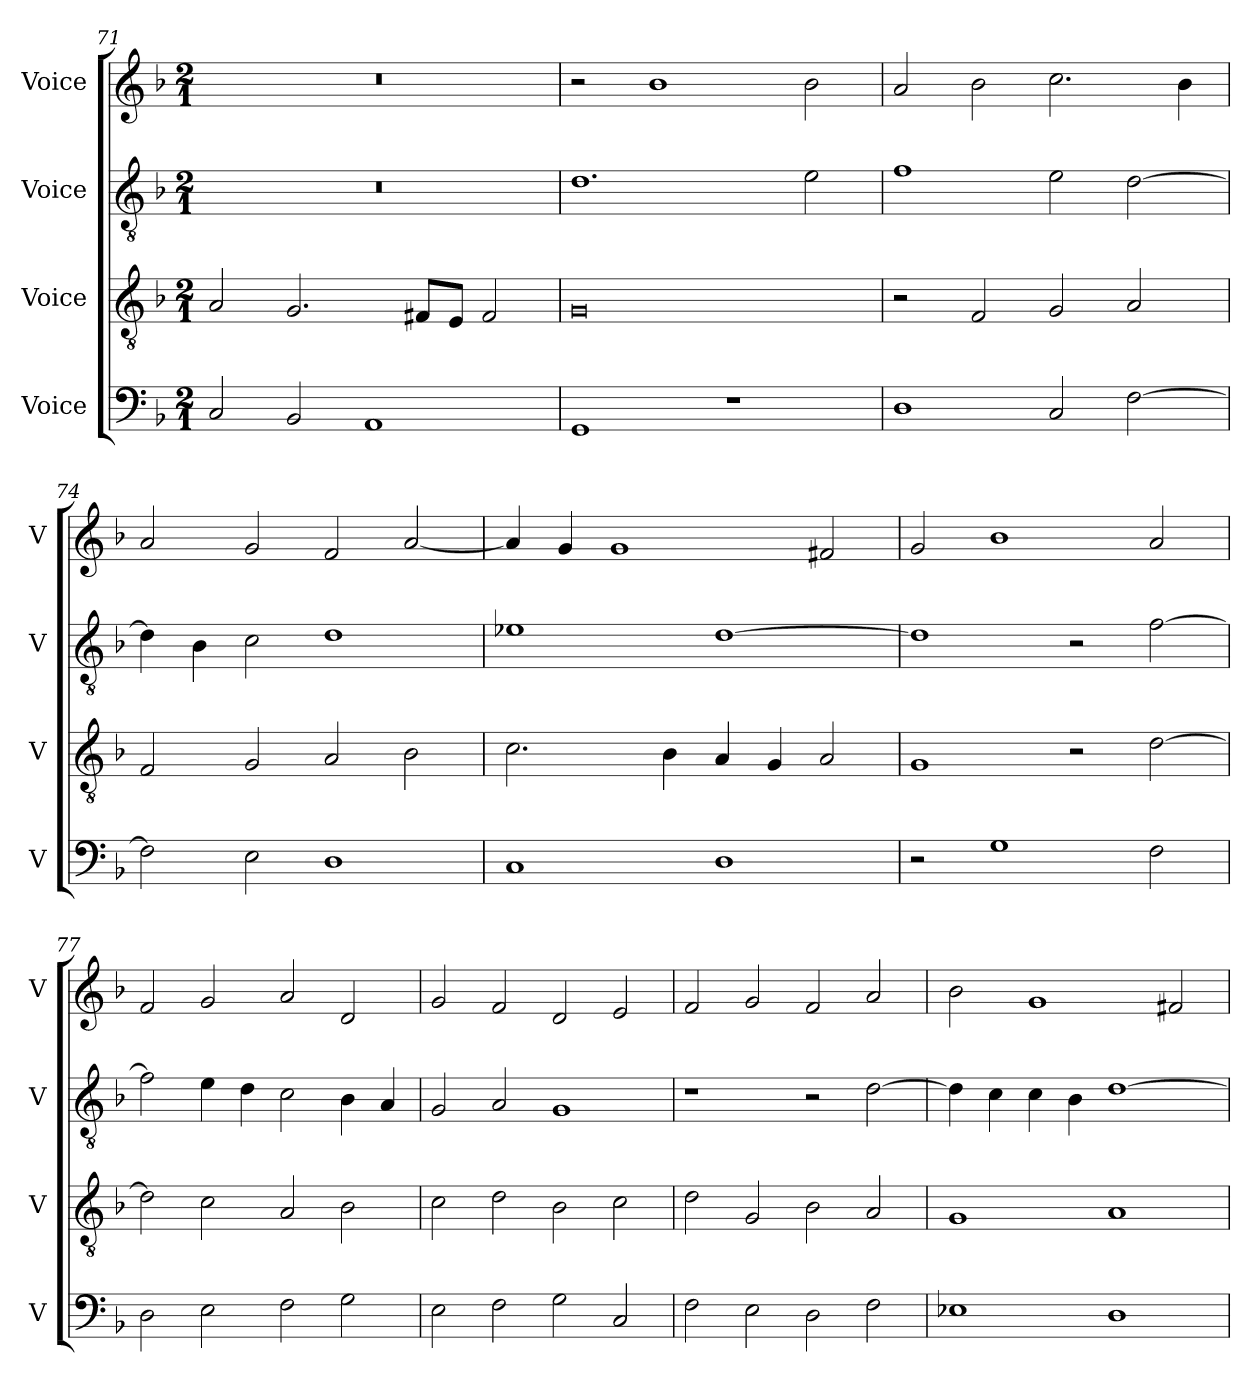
**kern	**kern	**kern	**kern
*part4	*part3	*part2	*part1
*staff4	*staff3	*staff2	*staff1
*I"Voice	*I"Voice	*I"Voice	*I"Voice
*I'V	*I'V	*I'V	*I'V
*clefF4	*clefGv2	*clefGv2	*clefG2
*k[b-]	*k[b-]	*k[b-]	*k[b-]
*M2/1	*M2/1	*M2/1	*M2/1
=71	=71	=71	=71
2C/	2A/	0r	0r
2BB-/	2.G/	.	.
1AA	.	.	.
.	8F#X/L	.	.
.	8E/J	.	.
.	2F#/	.	.
!!LO:LB:g=z
=72	=72	=72	=72
1GG	0G	1.d	2r
.	.	.	1b-
1r	.	.	.
.	.	2e\	2b-\
=73	=73	=73	=73
1D	2r	1f	2a/
.	2F/	.	2b-\
2C/	2G/	2e\	2.cc\
[2F\	2A/	[2d\	.
.	.	.	4b-\
=74	=74	=74	=74
2F\]	2F/	4d\]	2a/
.	.	4B-\	.
2E\	2G/	2c\	2g/
1D	2A/	1d	2f/
.	2B-\	.	[2a/
!!LO:LB:g=z
=75	=75	=75	=75
1C	2.c\	1e-X	4a/]
.	.	.	4g/
.	.	.	1g
.	4B-\	.	.
1D	4A/	[1d	.
.	4G/	.	.
.	2A/	.	2f#X/
=76	=76	=76	=76
2r	1G	1d]	2g/
1G	.	.	1b-
.	2r	2r	.
2F\	[2d\	[2f\	2a/
=77	=77	=77	=77
2D\	2d\]	2f\]	2f/
2E\	2c\	4e\	2g/
.	.	4d\	.
2F\	2A/	2c\	2a/
2G\	2B-\	4B-\	2d/
.	.	4A/	.
!!LO:PB:g=z
=78	=78	=78	=78
2E\	2c\	2G/	2g/
2F\	2d\	2A/	2f/
2G\	2B-\	1G	2d/
2C/	2c\	.	2e/
=79	=79	=79	=79
2F\	2d\	1r	2f/
2E\	2G/	.	2g/
2D\	2B-\	2r	2f/
2F\	2A/	[2d\	2a/
=80	=80	=80	=80
1E-X	1G	4d\]	2b-\
.	.	4c\	.
.	.	4c\	1g
.	.	4B-\	.
1D	1A	[1d	.
.	.	.	2f#X/
=	=	=	=
*-	*-	*-	*-
